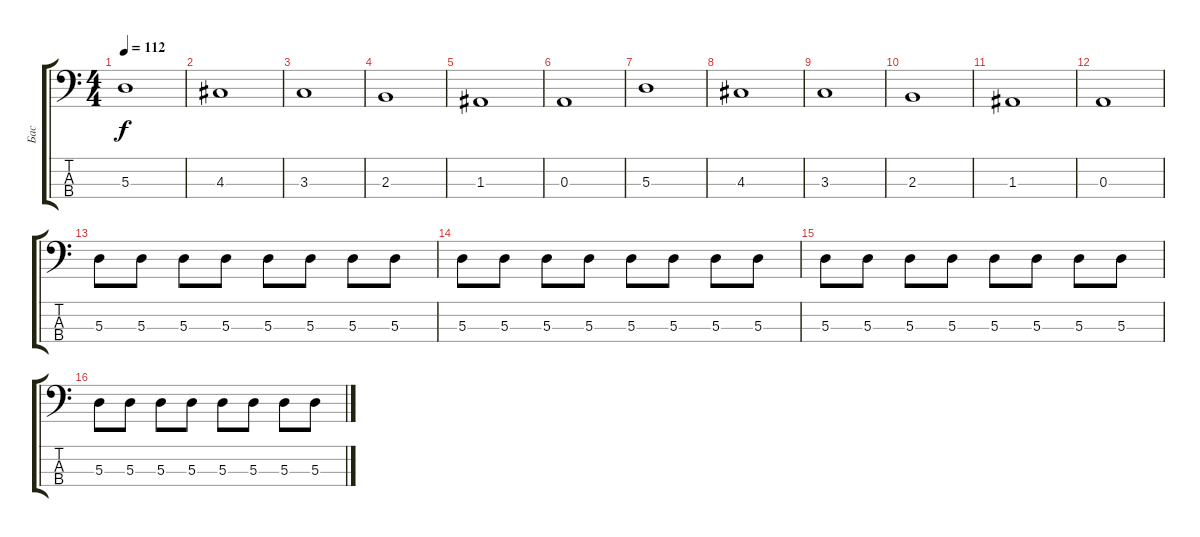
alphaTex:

\track ("Бас" "Бас") {instrument electricbasspick}
\staff {score tabs}
\tuning (G2 D2 A1 E1) {hide}
\ts (4 4)
\tempo 112
\clef f4
\ks c
5.3.1{dy f} |
4.3.1 |
3.3.1 |
2.3.1 |
1.3.1 |
0.3.1 |
5.3.1{volume 16} |
4.3.1 |
3.3.1 |
2.3.1 |
1.3.1 |
0.3.1 |
5.3.8 5.3.8 5.3.8 5.3.8 5.3.8 5.3.8 5.3.8 5.3.8 |
5.3.8 5.3.8 5.3.8 5.3.8 5.3.8 5.3.8 5.3.8 5.3.8 |
5.3.8 5.3.8 5.3.8 5.3.8 5.3.8 5.3.8 5.3.8 5.3.8 |
5.3.8 5.3.8 5.3.8 5.3.8 5.3.8 5.3.8 5.3.8 5.3.8
